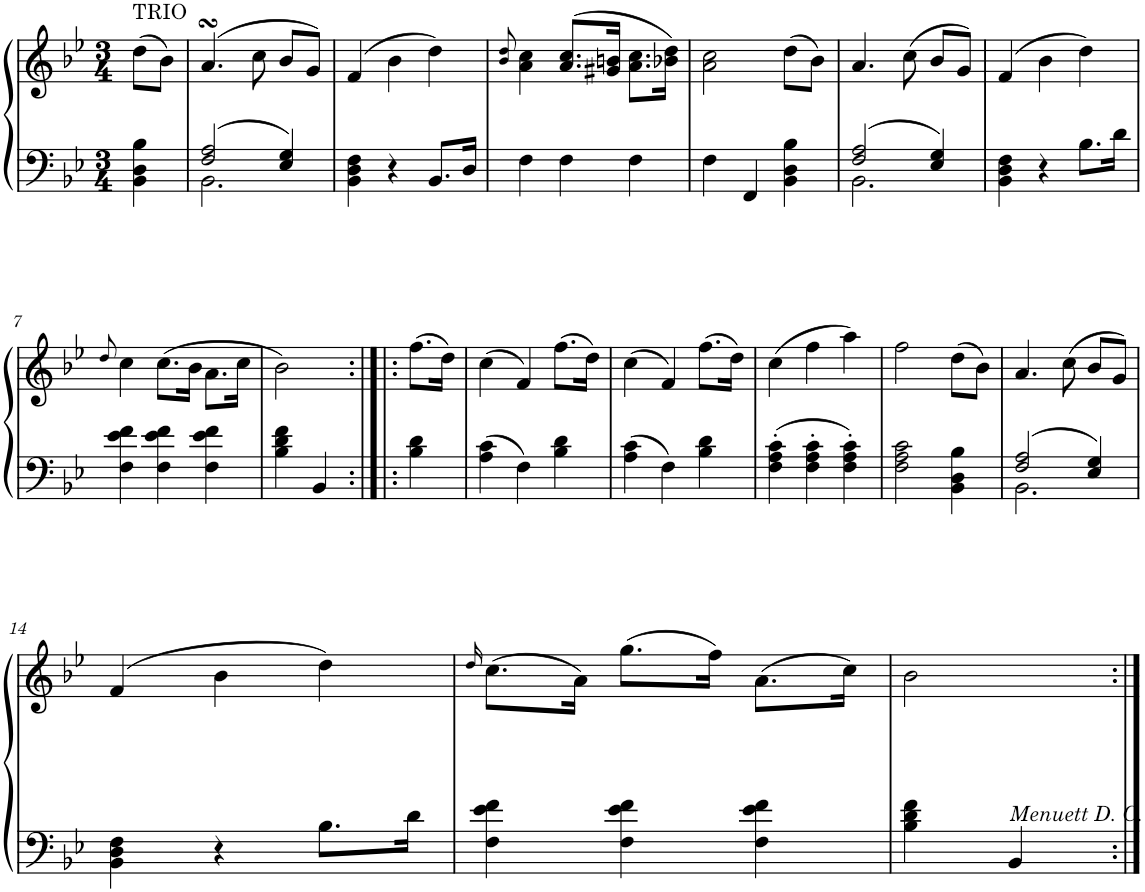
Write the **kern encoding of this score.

**kern	**kern
*part1	*part1
*staff2	*staff1
*I"Piano	*
*I'Pno.	*
*clefF4	*clefG2
*k[b-e-]	*k[b-e-]
*M3/4	*M3/4
=	=
!	!LO:TX:a:t=TRIO
4BB-\ 4D\ 4B-\	(8dd\L
.	8b-\J)
=1	=1
*^	*
2F/ 2A/	2.BB-\	(4.asSsS/
.	.	8cc\
4E-/ 4G/	.	8b-/L
.	.	8g/J)
*v	*v	*
=2	=2
4BB-\ 4D\ 4F\	(4f/
4r	4b-\
8.BB-/L	4dd\)
16D/Jk	.
=3	=3
.	8qb-/ 8qdd/
4F\	4a\ 4cc\
4F\	(8.a/ 8.cc/L
.	16g#X/ 16bn/Jk
4F\	8.a\ 8.cc\L
.	16b-X\ 16dd\Jk)
=4	=4
4F\	2a\ 2cc\
4FF/	.
4BB-\ 4D\ 4B-\	(8dd\L
.	8b-\J)
=5	=5
*^	*
2F/ 2A/	2.BB-\	4.a/
.	.	(8cc\
4E-/ 4G/	.	8b-/L
.	.	8g/J)
*v	*v	*
=6	=6
4BB-\ 4D\ 4F\	(4f/
4r	4b-\
8.B-\L	4dd\)
16d\Jk	.
!!LO:LB:g=z
=7	=7
.	8qdd/
4F\ 4e-\ 4f\	4cc\
4F\ 4e-\ 4f\	(8.cc\L
.	16b-\Jk
4F\ 4e-\ 4f\	8.a\L
.	16cc\Jk
=8	=8
4B-\ 4d\ 4f\	2b-\)
4BB-/	.
=8X1:|!|:	=8X1:|!|:
4B-\ 4d\	(8.ff\L
.	16dd\Jk)
=9	=9
4A\ 4c\	(4cc\
4F\	4f/)
4B-\ 4d\	(8.ff\L
.	16dd\Jk)
=10	=10
4A\ 4c\	(4cc\
4F\	4f/)
4B-\ 4d\	(8.ff\L
.	16dd\Jk)
=11	=11
4F\' 4A\' 4c\'	(4cc\
4F\' 4A\' 4c\'	4ff\
4F\' 4A\' 4c\'	4aa\)
=12	=12
2F\ 2A\ 2c\	2ff\
4BB-\ 4D\ 4B-\	(8dd\L
.	8b-\J)
=13	=13
*^	*
2F/ 2A/	2.BB-\	4.a/
.	.	(8cc\
4E-/ 4G/	.	8b-/L
.	.	8g/J)
*v	*v	*
!!LO:LB:g=z
=14	=14
4BB-\ 4D\ 4F\	(4f/
4r	4b-\
8.B-\L	4dd\)
16d\Jk	.
=15	=15
.	16qdd/
4F\ 4e-\ 4f\	(8.cc\L
.	16a\Jk)
4F\ 4e-\ 4f\	(8.gg\L
.	16ff\Jk)
4F\ 4e-\ 4f\	(8.a\L
.	16cc\Jk)
=16	=16
*	*^
4B-\ 4d\ 4f\	2b-\	4ryy
!	!	!LO:TX:b:i:t=Menuett D. C.
4BB-/	.	4ryy
*	*v	*v
=:|!	=:|!
*-	*-
